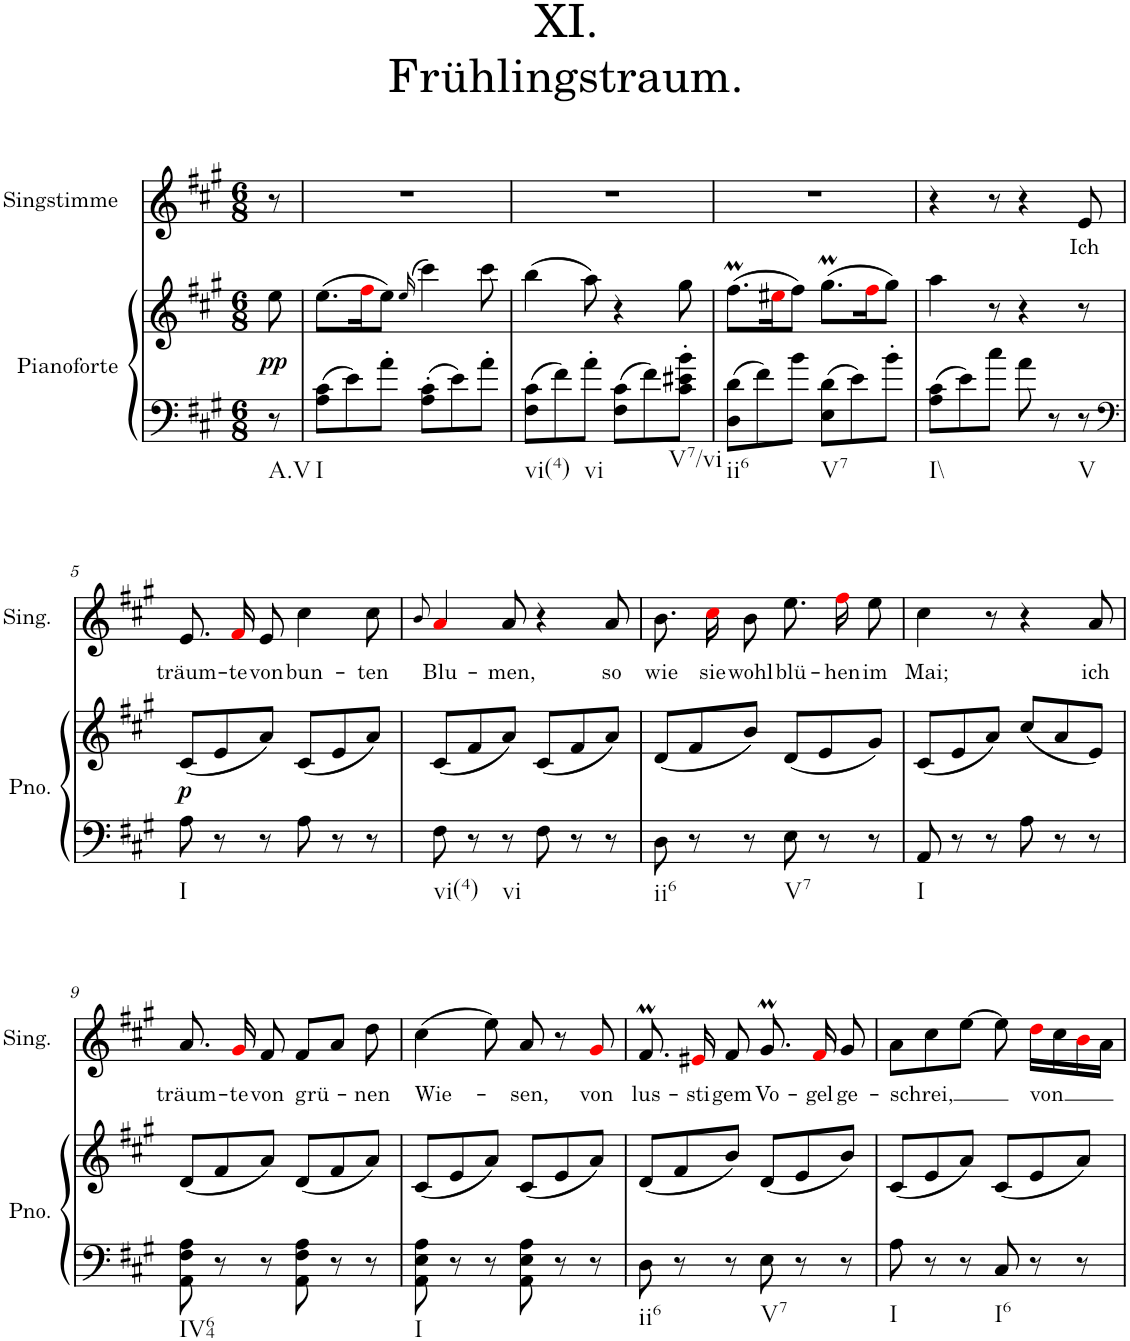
**kern	**kern	**dynam	**kern	**text
*part2	*part2	*part2	*part1	*part1
*staff3	*staff2	*staff2/3	*staff1	*staff1
*I"Pianoforte	*	*	*I"Singstimme	*
*I'Pno.	*	*	*I'Sing.	*
*clefF4	*clefG2	*	*clefG2	*
*k[f#c#g#]	*k[f#c#g#]	*	*k[f#c#g#]	*
*M6/8	*M6/8	*	*M6/8	*
=	=	=	=	=
!LO:TX:b:t=A.V	!	!	!	!
!	!	!LO:DY:b	!	!
8r	8ee\	pp	8r	.
=1	=1	=1	=1	=1
!LO:TX:b:t=I	!	!	!	!
8A\ 8c#\L	(8.ee\L	.	2.r	.
8e\	.	.	.	.
.	16ff#i\K	.	.	.
8a'\J	8ee\J)	.	.	.
.	(>16qee/	.	.	.
8A\' 8c#\'L	4ccc#\)	.	.	.
8e\	.	.	.	.
8a'\J	8ccc#\	.	.	.
=2	=2	=2	=2	=2
!LO:TX:b:t=vi(4)	!	!	!	!
8F#\ 8c#\L	(4bb\	.	2.r	.
8f#\	.	.	.	.
!LO:TX:b:t=vi	!	!	!	!
8a'\J	8aa\)	.	.	.
8F#\ 8c#\L	4r	.	.	.
8f#\	.	.	.	.
!LO:TX:b:t=V7/vi	!	!	!	!
8c#\' 8e#X\' 8b\'J	8gg#\	.	.	.
=3	=3	=3	=3	=3
!LO:TX:b:t=ii6	!	!	!	!
8D\ 8d\L	(8.ff#M\L	.	2.r	.
8f#\	.	.	.	.
.	16ee#Xi\K	.	.	.
8b\J	8ff#\J)	.	.	.
!LO:TX:b:t=V7	!	!	!	!
8E\ 8d\L	(8.gg#m\L	.	.	.
8e\	.	.	.	.
.	16ff#i\K	.	.	.
8b'\J	8gg#\J)	.	.	.
=4	=4	=4	=4	=4
!LO:TX:b:t=I\\	!	!	!	!
8A\ 8c#\L	4aa\	.	4r	.
8e\	.	.	.	.
8cc#\J	8r	.	8r	.
8a\	4r	.	4r	.
8r	.	.	.	.
!LO:TX:b:t=V	!	!	!	!
!	!	!	!	!LO:LY:b
8r	8r	.	8e/	Ich
!!LO:LB:g=z
=5	=5	=5	=5	=5
*clefF4	*	*	*	*
!LO:TX:b:t=I	!	!	!	!
!	!	!LO:DY:b	!	!LO:LY:b
8A\	(8c#/L	p	8.e/	träum-
8r	8e/	.	.	.
!	!	!	!	!LO:LY:b
.	.	.	16f#i/	-te
!	!	!	!	!LO:LY:b
8r	8a/J)	.	8e/	von
!	!	!	!	!LO:LY:b
8A\	(8c#/L	.	4cc#\	bun-
8r	8e/	.	.	.
!	!	!	!	!LO:LY:b
8r	8a/J)	.	8cc#\	-ten
=6	=6	=6	=6	=6
.	.	.	8qb/	.
!LO:TX:b:t=vi(4)	!	!	!	!
!	!	!	!	!LO:LY:b
8F#\	(8c#/L	.	4ai/	Blu-
8r	8f#/	.	.	.
!LO:TX:b:t=vi	!	!	!	!
!	!	!	!	!LO:LY:b
8r	8a/J)	.	8a/	-men,
8F#\	(8c#/L	.	4r	.
8r	8f#/	.	.	.
!	!	!	!	!LO:LY:b
8r	8a/J)	.	8a/	so
=7	=7	=7	=7	=7
!LO:TX:b:t=ii6	!	!	!	!
!	!	!	!	!LO:LY:b
8D\	(8d/L	.	8.b\	wie
8r	8f#/	.	.	.
!	!	!	!	!LO:LY:b
.	.	.	16cc#i\	sie
!	!	!	!	!LO:LY:b
8r	8b/J)	.	8b\	wohl
!LO:TX:b:t=V7	!	!	!	!
!	!	!	!	!LO:LY:b
8E\	(8d/L	.	8.ee\	blü-
8r	8e/	.	.	.
!	!	!	!	!LO:LY:b
.	.	.	16ff#i\	-hen
!	!	!	!	!LO:LY:b
8r	8g#/J)	.	8ee\	im
=8	=8	=8	=8	=8
!LO:TX:b:t=I	!	!	!	!
!	!	!	!	!LO:LY:b
8AA/	(8c#/L	.	4cc#\	Mai;
8r	8e/	.	.	.
8r	8a/J)	.	8r	.
8A\	(8cc#/L	.	4r	.
8r	8a/	.	.	.
!	!	!	!	!LO:LY:b
8r	8e/J)	.	8a/	ich
!!LO:LB:g=z
=9	=9	=9	=9	=9
!LO:TX:b:t=IV64	!	!	!	!
!	!	!	!	!LO:LY:b
8AA\ 8F#\ 8A\	(8d/L	.	8.a/	träum-
8r	8f#/	.	.	.
!	!	!	!	!LO:LY:b
.	.	.	16g#i/	-te
!	!	!	!	!LO:LY:b
8r	8a/J)	.	8f#/	von
!	!	!	!	!LO:LY:b
8AA\ 8F#\ 8A\	(8d/L	.	8f#/L	grü-
8r	8f#/	.	8a/J	.
!	!	!	!	!LO:LY:b
8r	8a/J)	.	8dd\	-nen
=10	=10	=10	=10	=10
!LO:TX:b:t=I	!	!	!	!
!	!	!	!	!LO:LY:b
8AA\ 8E\ 8A\	(8c#/L	.	(4cc#\	Wie-
8r	8e/	.	.	.
8r	8a/J)	.	8ee\)	.
!	!	!	!	!LO:LY:b
8AA\ 8E\ 8A\	(8c#/L	.	8a/	-sen,
8r	8e/	.	8r	.
!	!	!	!	!LO:LY:b
8r	8a/J)	.	8g#i/	von
=11	=11	=11	=11	=11
!LO:TX:b:t=ii6	!	!	!	!
!	!	!	!	!LO:LY:b
8D\	(8d/L	.	8.f#M/	lus-
8r	8f#/	.	.	.
!	!	!	!	!LO:LY:b
.	.	.	16e#Xi/	-sti-
!	!	!	!	!LO:LY:b
8r	8b/J)	.	8f#/	-gem
!LO:TX:b:t=V7	!	!	!	!
!	!	!	!	!LO:LY:b
8E\	(8d/L	.	8.g#m/	Vo-
8r	8e/	.	.	.
!	!	!	!	!LO:LY:b
.	.	.	16f#i/	-gel
!	!	!	!	!LO:LY:b
8r	8b/J)	.	8g#/	ge-
=12	=12	=12	=12	=12
!LO:TX:b:t=I	!	!	!	!
!	!	!	!	!LO:LY:b
8A\	(8c#/L	.	8a\L	-schrei,
8r	8e/	.	8cc#\	.
8r	8a/J)	.	[8ee\J	.
!LO:TX:b:t=I6	!	!	!	!
8C#/	(8c#/L	.	8ee\]	.
!	!	!	!	!LO:LY:b
8r	8e/	.	16ddi\LL	von
.	.	.	16cc#\	.
8r	8a/J)	.	16bi\	.
.	.	.	16a\JJ	.
=	=	=	=	=
*-	*-	*-	*-	*-
